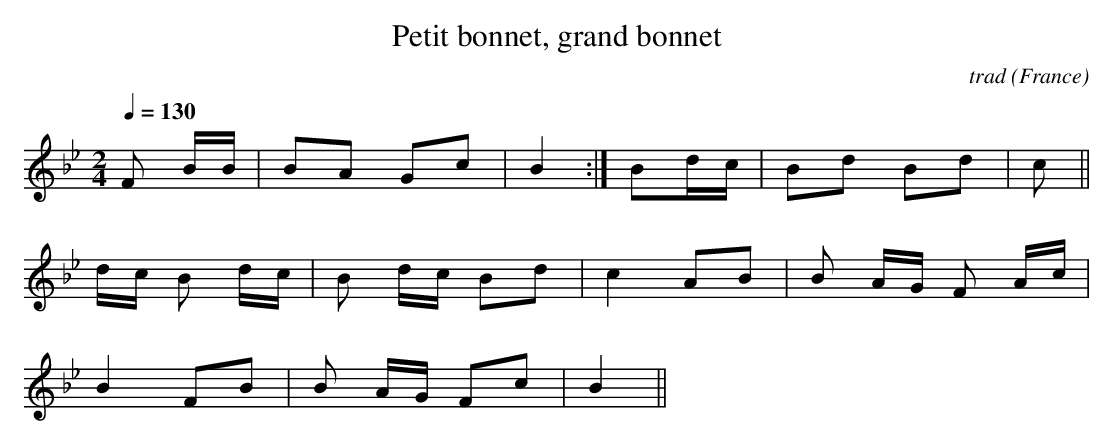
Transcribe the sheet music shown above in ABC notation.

X:1
T:Petit bonnet, grand bonnet
C:trad
O:France
M:2/4
L:1/8
Q:1/4=130
K:Bb
F B/2B/2|BA Gc|B2:|Bd/2c/2|Bd Bd|c||
d/2c/2 B d/2c/2|B d/2c/2 Bd|c2 AB|B A/2G/2 F A/2c/2|
B2 FB|B A/2G/2 Fc|B2||
